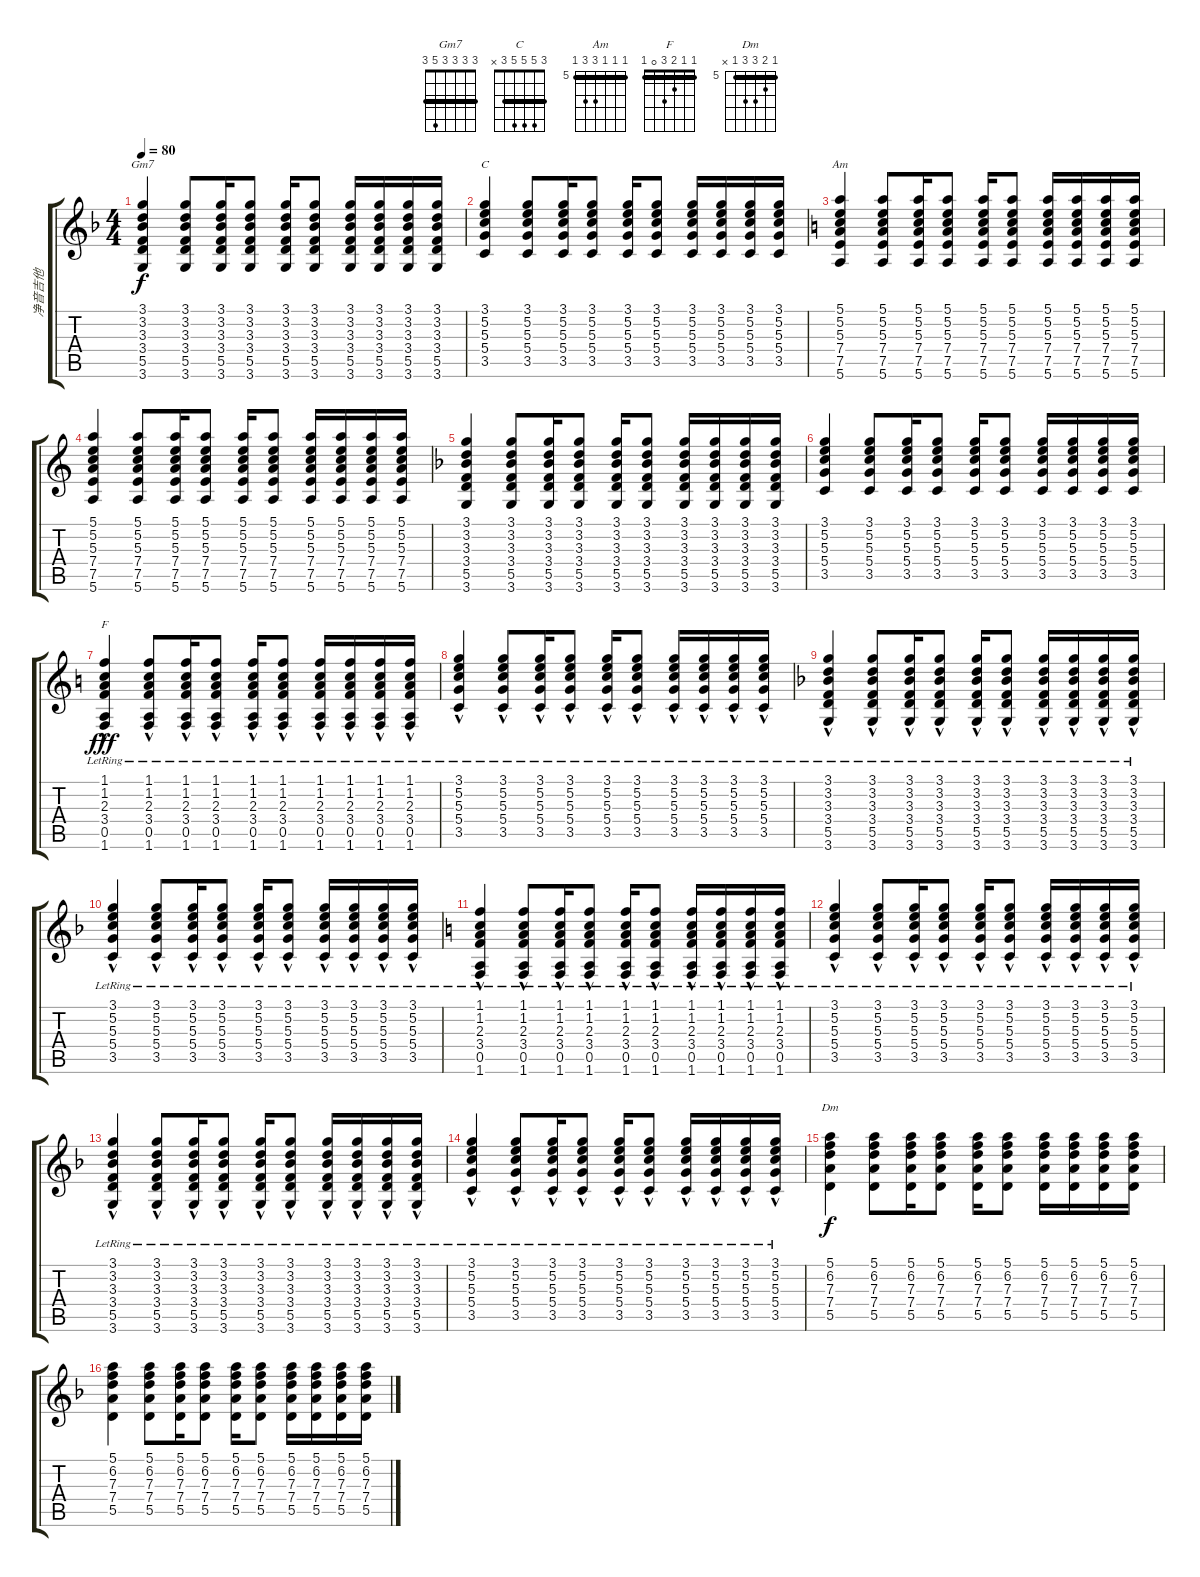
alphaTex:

\track ("净音吉他" "净音吉他") {instrument acousticguitarsteel}
\staff {score tabs}
\tuning (E4 B3 G3 D3 A2 E2) {hide}
\chord ("Gm7" 3 3 3 3 5 3) {barre 3}
\chord ("C" 3 5 5 5 3 x) {barre 3}
\chord ("Am" 5 5 5 7 7 5) {firstfret 5 barre 5}
\chord ("F" 1 1 2 3 0 1) {barre 1}
\chord ("Dm" 5 6 7 7 5 x) {firstfret 5 barre 5}
\ts (4 4)
\tempo 80
\clef g2
\ks f
(3.1 3.2 3.3 3.4 5.5 3.6).4{ch "Gm7" dy f} (3.1 3.2 3.3 3.4 5.5 3.6).8 (3.1 3.2 3.3 3.4 5.5 3.6).16 (3.1 3.2 3.3 3.4 5.5 3.6).8 (3.1 3.2 3.3 3.4 5.5 3.6).16 (3.1 3.2 3.3 3.4 5.5 3.6).8 (3.1 3.2 3.3 3.4 5.5 3.6).16 (3.1 3.2 3.3 3.4 5.5 3.6).16 (3.1 3.2 3.3 3.4 5.5 3.6).16 (3.1 3.2 3.3 3.4 5.5 3.6).16 |
(3.1 5.2 5.3 5.4 3.5).4{ch "C"} (3.1 5.2 5.3 5.4 3.5).8 (3.1 5.2 5.3 5.4 3.5).16 (3.1 5.2 5.3 5.4 3.5).8 (3.1 5.2 5.3 5.4 3.5).16 (3.1 5.2 5.3 5.4 3.5).8 (3.1 5.2 5.3 5.4 3.5).16 (3.1 5.2 5.3 5.4 3.5).16 (3.1 5.2 5.3 5.4 3.5).16 (3.1 5.2 5.3 5.4 3.5).16 |
\ks c
(5.1 5.2 5.3 7.4 7.5 5.6).4{ch "Am"} (5.1 5.2 5.3 7.4 7.5 5.6).8 (5.1 5.2 5.3 7.4 7.5 5.6).16 (5.1 5.2 5.3 7.4 7.5 5.6).8 (5.1 5.2 5.3 7.4 7.5 5.6).16 (5.1 5.2 5.3 7.4 7.5 5.6).8 (5.1 5.2 5.3 7.4 7.5 5.6).16 (5.1 5.2 5.3 7.4 7.5 5.6).16 (5.1 5.2 5.3 7.4 7.5 5.6).16 (5.1 5.2 5.3 7.4 7.5 5.6).16 |
(5.1 5.2 5.3 7.4 7.5 5.6).4 (5.1 5.2 5.3 7.4 7.5 5.6).8 (5.1 5.2 5.3 7.4 7.5 5.6).16 (5.1 5.2 5.3 7.4 7.5 5.6).8 (5.1 5.2 5.3 7.4 7.5 5.6).16 (5.1 5.2 5.3 7.4 7.5 5.6).8 (5.1 5.2 5.3 7.4 7.5 5.6).16 (5.1 5.2 5.3 7.4 7.5 5.6).16 (5.1 5.2 5.3 7.4 7.5 5.6).16 (5.1 5.2 5.3 7.4 7.5 5.6).16 |
\ks f
(3.1 3.2 3.3 3.4 5.5 3.6).4 (3.1 3.2 3.3 3.4 5.5 3.6).8 (3.1 3.2 3.3 3.4 5.5 3.6).16 (3.1 3.2 3.3 3.4 5.5 3.6).8 (3.1 3.2 3.3 3.4 5.5 3.6).16 (3.1 3.2 3.3 3.4 5.5 3.6).8 (3.1 3.2 3.3 3.4 5.5 3.6).16 (3.1 3.2 3.3 3.4 5.5 3.6).16 (3.1 3.2 3.3 3.4 5.5 3.6).16 (3.1 3.2 3.3 3.4 5.5 3.6).16 |
(3.1 5.2 5.3 5.4 3.5).4 (3.1 5.2 5.3 5.4 3.5).8 (3.1 5.2 5.3 5.4 3.5).16 (3.1 5.2 5.3 5.4 3.5).8 (3.1 5.2 5.3 5.4 3.5).16 (3.1 5.2 5.3 5.4 3.5).8 (3.1 5.2 5.3 5.4 3.5).16 (3.1 5.2 5.3 5.4 3.5).16 (3.1 5.2 5.3 5.4 3.5).16 (3.1 5.2 5.3 5.4 3.5).16 |
\ks c
(1.1{hac lr} 1.2{hac lr} 2.3{hac lr} 3.4{hac lr} 0.5{hac lr} 1.6{hac lr}).4{ch "F" dy fff} (1.1{hac lr} 1.2{hac lr} 2.3{hac lr} 3.4{hac lr} 0.5{hac lr} 1.6{hac lr}).8 (1.1{hac lr} 1.2{hac lr} 2.3{hac lr} 3.4{hac lr} 0.5{hac lr} 1.6{hac lr}).16 (1.1{hac lr} 1.2{hac lr} 2.3{hac lr} 3.4{hac lr} 0.5{hac lr} 1.6{hac lr}).8 (1.1{hac lr} 1.2{hac lr} 2.3{hac lr} 3.4{hac lr} 0.5{hac lr} 1.6{hac lr}).16 (1.1{hac lr} 1.2{hac lr} 2.3{hac lr} 3.4{hac lr} 0.5{hac lr} 1.6{hac lr}).8 (1.1{hac lr} 1.2{hac lr} 2.3{hac lr} 3.4{hac lr} 0.5{hac lr} 1.6{hac lr}).16 (1.1{hac lr} 1.2{hac lr} 2.3{hac lr} 3.4{hac lr} 0.5{hac lr} 1.6{hac lr}).16 (1.1{hac lr} 1.2{hac lr} 2.3{hac lr} 3.4{hac lr} 0.5{hac lr} 1.6{hac lr}).16 (1.1{hac lr} 1.2{hac lr} 2.3{hac lr} 3.4{hac lr} 0.5{hac lr} 1.6{hac lr}).16 |
(3.1{hac lr} 5.2{hac lr} 5.3{hac lr} 5.4{hac lr} 3.5{hac lr}).4 (3.1{hac lr} 5.2{hac lr} 5.3{hac lr} 5.4{hac lr} 3.5{hac lr}).8 (3.1{hac lr} 5.2{hac lr} 5.3{hac lr} 5.4{hac lr} 3.5{hac lr}).16 (3.1{hac lr} 5.2{hac lr} 5.3{hac lr} 5.4{hac lr} 3.5{hac lr}).8 (3.1{hac lr} 5.2{hac lr} 5.3{hac lr} 5.4{hac lr} 3.5{hac lr}).16 (3.1{hac lr} 5.2{hac lr} 5.3{hac lr} 5.4{hac lr} 3.5{hac lr}).8 (3.1{hac lr} 5.2{hac lr} 5.3{hac lr} 5.4{hac lr} 3.5{hac lr}).16 (3.1{hac lr} 5.2{hac lr} 5.3{hac lr} 5.4{hac lr} 3.5{hac lr}).16 (3.1{hac lr} 5.2{hac lr} 5.3{hac lr} 5.4{hac lr} 3.5{hac lr}).16 (3.1{hac lr} 5.2{hac lr} 5.3{hac lr} 5.4{hac lr} 3.5{hac lr}).16 |
\ks f
(3.1{hac lr} 3.2{hac lr} 3.3{hac lr} 3.4{hac lr} 5.5{hac lr} 3.6{hac lr}).4 (3.1{hac lr} 3.2{hac lr} 3.3{hac lr} 3.4{hac lr} 5.5{hac lr} 3.6{hac lr}).8 (3.1{hac lr} 3.2{hac lr} 3.3{hac lr} 3.4{hac lr} 5.5{hac lr} 3.6{hac lr}).16 (3.1{hac lr} 3.2{hac lr} 3.3{hac lr} 3.4{hac lr} 5.5{hac lr} 3.6{hac lr}).8 (3.1{hac lr} 3.2{hac lr} 3.3{hac lr} 3.4{hac lr} 5.5{hac lr} 3.6{hac lr}).16 (3.1{hac lr} 3.2{hac lr} 3.3{hac lr} 3.4{hac lr} 5.5{hac lr} 3.6{hac lr}).8 (3.1{hac lr} 3.2{hac lr} 3.3{hac lr} 3.4{hac lr} 5.5{hac lr} 3.6{hac lr}).16 (3.1{hac lr} 3.2{hac lr} 3.3{hac lr} 3.4{hac lr} 5.5{hac lr} 3.6{hac lr}).16 (3.1{hac lr} 3.2{hac lr} 3.3{hac lr} 3.4{hac lr} 5.5{hac lr} 3.6{hac lr}).16 (3.1{hac lr} 3.2{hac lr} 3.3{hac lr} 3.4{hac lr} 5.5{hac lr} 3.6{hac lr}).16 |
(3.1{hac lr} 5.2{hac lr} 5.3{hac lr} 5.4{hac lr} 3.5{hac lr}).4 (3.1{hac lr} 5.2{hac lr} 5.3{hac lr} 5.4{hac lr} 3.5{hac lr}).8 (3.1{hac lr} 5.2{hac lr} 5.3{hac lr} 5.4{hac lr} 3.5{hac lr}).16 (3.1{hac lr} 5.2{hac lr} 5.3{hac lr} 5.4{hac lr} 3.5{hac lr}).8 (3.1{hac lr} 5.2{hac lr} 5.3{hac lr} 5.4{hac lr} 3.5{hac lr}).16 (3.1{hac lr} 5.2{hac lr} 5.3{hac lr} 5.4{hac lr} 3.5{hac lr}).8 (3.1{hac lr} 5.2{hac lr} 5.3{hac lr} 5.4{hac lr} 3.5{hac lr}).16 (3.1{hac lr} 5.2{hac lr} 5.3{hac lr} 5.4{hac lr} 3.5{hac lr}).16 (3.1{hac lr} 5.2{hac lr} 5.3{hac lr} 5.4{hac lr} 3.5{hac lr}).16 (3.1{hac lr} 5.2{hac lr} 5.3{hac lr} 5.4{hac lr} 3.5{hac lr}).16 |
\ks c
(1.1{hac lr} 1.2{hac lr} 2.3{hac lr} 3.4{hac lr} 0.5{hac lr} 1.6{hac lr}).4 (1.1{hac lr} 1.2{hac lr} 2.3{hac lr} 3.4{hac lr} 0.5{hac lr} 1.6{hac lr}).8 (1.1{hac lr} 1.2{hac lr} 2.3{hac lr} 3.4{hac lr} 0.5{hac lr} 1.6{hac lr}).16 (1.1{hac lr} 1.2{hac lr} 2.3{hac lr} 3.4{hac lr} 0.5{hac lr} 1.6{hac lr}).8 (1.1{hac lr} 1.2{hac lr} 2.3{hac lr} 3.4{hac lr} 0.5{hac lr} 1.6{hac lr}).16 (1.1{hac lr} 1.2{hac lr} 2.3{hac lr} 3.4{hac lr} 0.5{hac lr} 1.6{hac lr}).8 (1.1{hac lr} 1.2{hac lr} 2.3{hac lr} 3.4{hac lr} 0.5{hac lr} 1.6{hac lr}).16 (1.1{hac lr} 1.2{hac lr} 2.3{hac lr} 3.4{hac lr} 0.5{hac lr} 1.6{hac lr}).16 (1.1{hac lr} 1.2{hac lr} 2.3{hac lr} 3.4{hac lr} 0.5{hac lr} 1.6{hac lr}).16 (1.1{hac lr} 1.2{hac lr} 2.3{hac lr} 3.4{hac lr} 0.5{hac lr} 1.6{hac lr}).16 |
(3.1{hac lr} 5.2{hac lr} 5.3{hac lr} 5.4{hac lr} 3.5{hac lr}).4 (3.1{hac lr} 5.2{hac lr} 5.3{hac lr} 5.4{hac lr} 3.5{hac lr}).8 (3.1{hac lr} 5.2{hac lr} 5.3{hac lr} 5.4{hac lr} 3.5{hac lr}).16 (3.1{hac lr} 5.2{hac lr} 5.3{hac lr} 5.4{hac lr} 3.5{hac lr}).8 (3.1{hac lr} 5.2{hac lr} 5.3{hac lr} 5.4{hac lr} 3.5{hac lr}).16 (3.1{hac lr} 5.2{hac lr} 5.3{hac lr} 5.4{hac lr} 3.5{hac lr}).8 (3.1{hac lr} 5.2{hac lr} 5.3{hac lr} 5.4{hac lr} 3.5{hac lr}).16 (3.1{hac lr} 5.2{hac lr} 5.3{hac lr} 5.4{hac lr} 3.5{hac lr}).16 (3.1{hac lr} 5.2{hac lr} 5.3{hac lr} 5.4{hac lr} 3.5{hac lr}).16 (3.1{hac lr} 5.2{hac lr} 5.3{hac lr} 5.4{hac lr} 3.5{hac lr}).16 |
\ks f
(3.1{hac lr} 3.2{hac lr} 3.3{hac lr} 3.4{hac lr} 5.5{hac lr} 3.6{hac lr}).4 (3.1{hac lr} 3.2{hac lr} 3.3{hac lr} 3.4{hac lr} 5.5{hac lr} 3.6{hac lr}).8 (3.1{hac lr} 3.2{hac lr} 3.3{hac lr} 3.4{hac lr} 5.5{hac lr} 3.6{hac lr}).16 (3.1{hac lr} 3.2{hac lr} 3.3{hac lr} 3.4{hac lr} 5.5{hac lr} 3.6{hac lr}).8 (3.1{hac lr} 3.2{hac lr} 3.3{hac lr} 3.4{hac lr} 5.5{hac lr} 3.6{hac lr}).16 (3.1{hac lr} 3.2{hac lr} 3.3{hac lr} 3.4{hac lr} 5.5{hac lr} 3.6{hac lr}).8 (3.1{hac lr} 3.2{hac lr} 3.3{hac lr} 3.4{hac lr} 5.5{hac lr} 3.6{hac lr}).16 (3.1{hac lr} 3.2{hac lr} 3.3{hac lr} 3.4{hac lr} 5.5{hac lr} 3.6{hac lr}).16 (3.1{hac lr} 3.2{hac lr} 3.3{hac lr} 3.4{hac lr} 5.5{hac lr} 3.6{hac lr}).16 (3.1{hac lr} 3.2{hac lr} 3.3{hac lr} 3.4{hac lr} 5.5{hac lr} 3.6{hac lr}).16 |
(3.1{hac lr} 5.2{hac lr} 5.3{hac lr} 5.4{hac lr} 3.5{hac lr}).4 (3.1{hac lr} 5.2{hac lr} 5.3{hac lr} 5.4{hac lr} 3.5{hac lr}).8 (3.1{hac lr} 5.2{hac lr} 5.3{hac lr} 5.4{hac lr} 3.5{hac lr}).16 (3.1{hac lr} 5.2{hac lr} 5.3{hac lr} 5.4{hac lr} 3.5{hac lr}).8 (3.1{hac lr} 5.2{hac lr} 5.3{hac lr} 5.4{hac lr} 3.5{hac lr}).16 (3.1{hac lr} 5.2{hac lr} 5.3{hac lr} 5.4{hac lr} 3.5{hac lr}).8 (3.1{hac lr} 5.2{hac lr} 5.3{hac lr} 5.4{hac lr} 3.5{hac lr}).16 (3.1{hac lr} 5.2{hac lr} 5.3{hac lr} 5.4{hac lr} 3.5{hac lr}).16 (3.1{hac lr} 5.2{hac lr} 5.3{hac lr} 5.4{hac lr} 3.5{hac lr}).16 (3.1{hac lr} 5.2{hac lr} 5.3{hac lr} 5.4{hac lr} 3.5{hac lr}).16 |
(5.1 6.2 7.3 7.4 5.5).4{ch "Dm" dy f} (5.1 6.2 7.3 7.4 5.5).8 (5.1 6.2 7.3 7.4 5.5).16 (5.1 6.2 7.3 7.4 5.5).8 (5.1 6.2 7.3 7.4 5.5).16 (5.1 6.2 7.3 7.4 5.5).8 (5.1 6.2 7.3 7.4 5.5).16 (5.1 6.2 7.3 7.4 5.5).16 (5.1 6.2 7.3 7.4 5.5).16 (5.1 6.2 7.3 7.4 5.5).16 |
(5.1 6.2 7.3 7.4 5.5).4 (5.1 6.2 7.3 7.4 5.5).8 (5.1 6.2 7.3 7.4 5.5).16 (5.1 6.2 7.3 7.4 5.5).8 (5.1 6.2 7.3 7.4 5.5).16 (5.1 6.2 7.3 7.4 5.5).8 (5.1 6.2 7.3 7.4 5.5).16 (5.1 6.2 7.3 7.4 5.5).16 (5.1 6.2 7.3 7.4 5.5).16 (5.1 6.2 7.3 7.4 5.5).16
